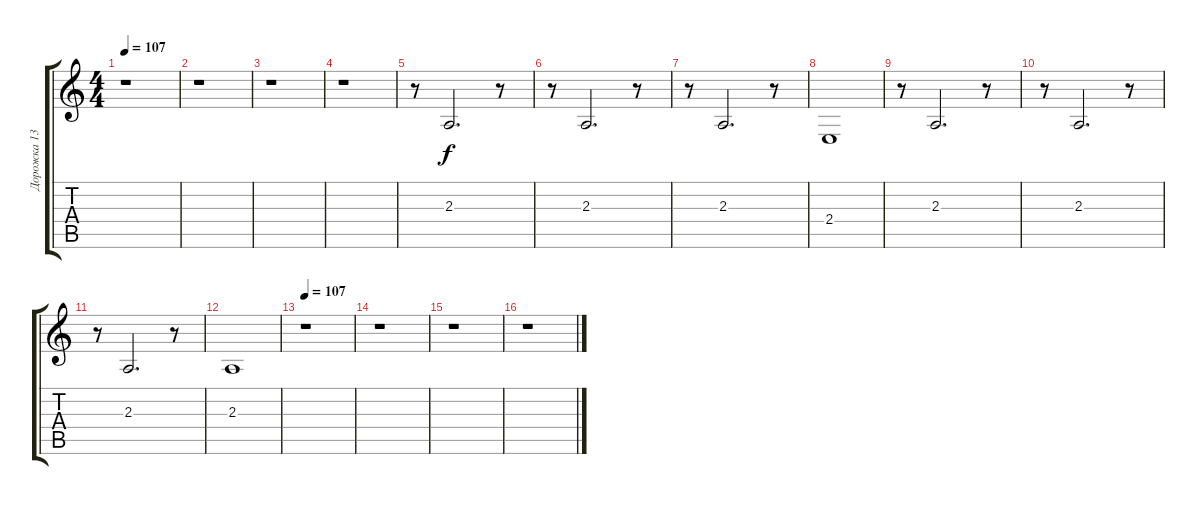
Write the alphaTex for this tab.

\track ("Дорожка 13" "Дорожка 13") {instrument stringensemble1}
\staff {score tabs}
\tuning (E4 B3 G3 D3 A2 E2) {hide}
\ts (4 4)
\tempo 107
\clef g2
\ks c
r.1{dy mp} |
r.1 |
r.1 |
r.1 |
r.8 2.3.2{d dy f} r.8 |
r.8 2.3.2{d} r.8 |
r.8 2.3.2{d} r.8 |
2.4.1 |
r.8 2.3.2{d} r.8 |
r.8 2.3.2{d} r.8 |
r.8 2.3.2{d} r.8 |
2.3.1 |
\tempo 107
r.1 |
r.1 |
r.1 |
r.1
